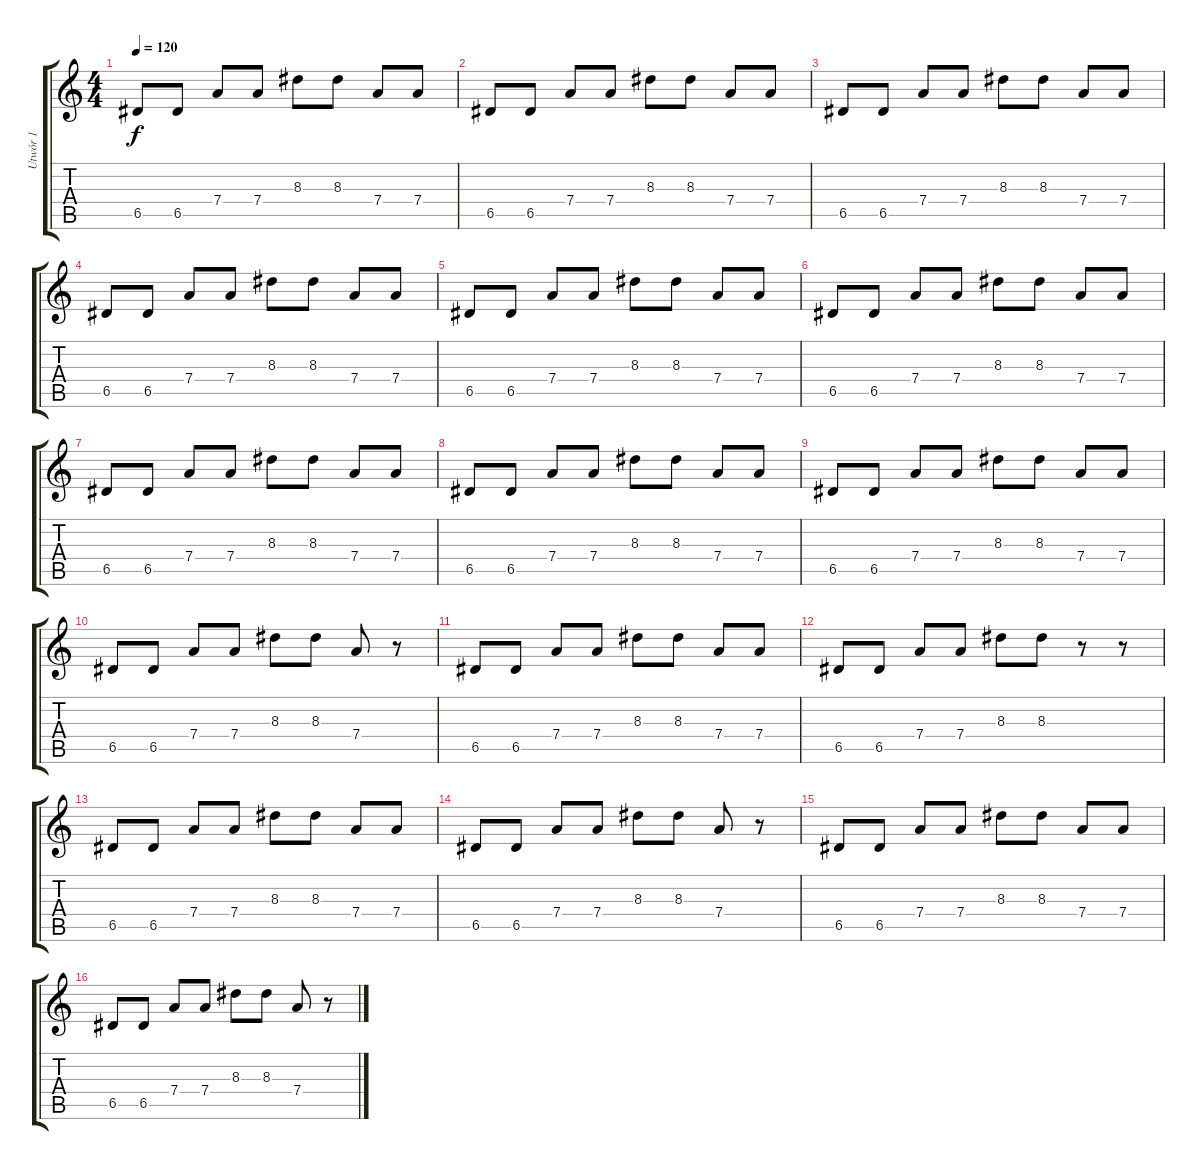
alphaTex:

\track ("Utwór 1" "Utwór 1") {instrument distortionguitar}
\staff {score tabs}
\tuning (E4 B3 G3 D3 A2 D2) {hide}
\ts (4 4)
\tempo 120
\clef g2
\ks c
6.5.8{dy f instrument distortionguitar} 6.5.8 7.4.8 7.4.8 8.3.8 8.3.8 7.4.8 7.4.8 |
6.5.8 6.5.8 7.4.8 7.4.8 8.3.8 8.3.8 7.4.8 7.4.8 |
6.5.8 6.5.8 7.4.8 7.4.8 8.3.8 8.3.8 7.4.8 7.4.8 |
6.5.8 6.5.8 7.4.8 7.4.8 8.3.8 8.3.8 7.4.8 7.4.8 |
6.5.8 6.5.8 7.4.8 7.4.8 8.3.8 8.3.8 7.4.8 7.4.8 |
6.5.8 6.5.8 7.4.8 7.4.8 8.3.8 8.3.8 7.4.8 7.4.8 |
6.5.8 6.5.8 7.4.8 7.4.8 8.3.8 8.3.8 7.4.8 7.4.8 |
6.5.8 6.5.8 7.4.8 7.4.8 8.3.8 8.3.8 7.4.8 7.4.8 |
6.5.8 6.5.8 7.4.8 7.4.8 8.3.8 8.3.8 7.4.8 7.4.8 |
6.5.8 6.5.8 7.4.8 7.4.8 8.3.8 8.3.8 7.4.8 r.8 |
6.5.8 6.5.8 7.4.8 7.4.8 8.3.8 8.3.8 7.4.8 7.4.8 |
6.5.8 6.5.8 7.4.8 7.4.8 8.3.8 8.3.8 r.8 r.8 |
6.5.8 6.5.8 7.4.8 7.4.8 8.3.8 8.3.8 7.4.8 7.4.8 |
6.5.8 6.5.8 7.4.8 7.4.8 8.3.8 8.3.8 7.4.8 r.8 |
6.5.8 6.5.8 7.4.8 7.4.8 8.3.8 8.3.8 7.4.8 7.4.8 |
6.5.8 6.5.8 7.4.8 7.4.8 8.3.8 8.3.8 7.4.8 r.8
